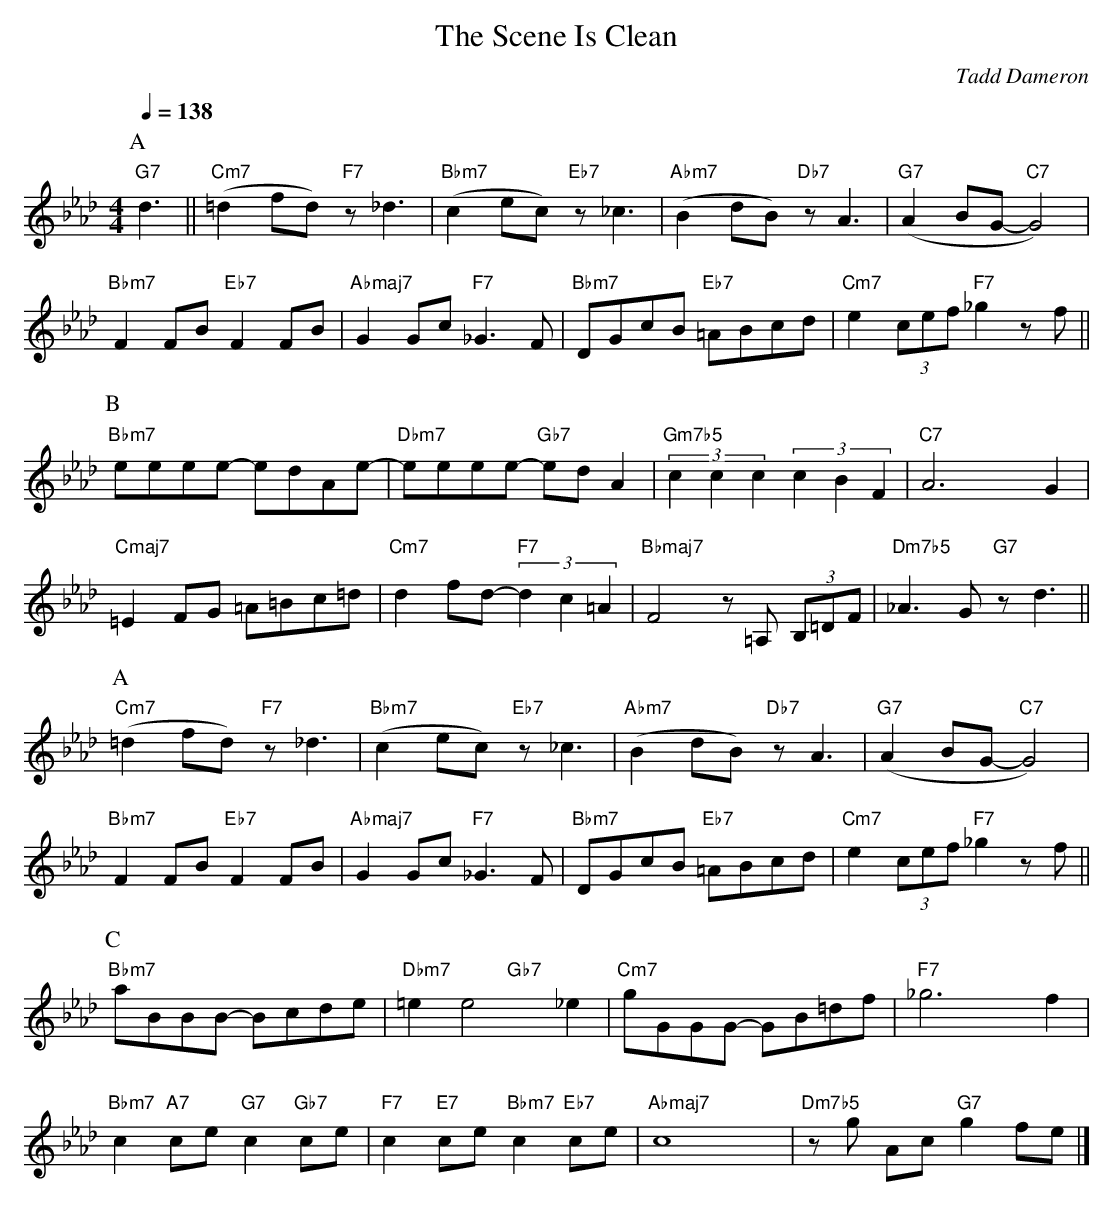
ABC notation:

X:1
T:The Scene Is Clean
C:Tadd Dameron
M:4/4
L:1/8
Q:1/4=138
%%staves (chords  melody)
K:Ab
P:A
V:chords
"G7"x3 || "Cm7"x4 "F7"x4 | "Bbm7"x4 "Eb7"x4 | "Abm7"x4 "Db7"x4 | "G7"x4 "C7"x4 |
"Bbm7"x4 "Eb7"x4 | "Abmaj7"x4 "F7"x4 | "Bbm7"x4 "Eb7"x4 | "Cm7"x4 "F7"x4 ||
V:melody
d3 || (=d2fd) z_d3 | (c2ec) z_c3 | (B2dB) zA3 | (A2BG-G4 ) |
F2FB F2FB | G2Gc _G3F | DGcB =ABcd | e2 (3cef _g2zf ||
P:B
V:chords
"Bbm7"x4 x4 | "Dbm7"x4 "Gb7"x4 | "Gm7b5"x4 x4 | "C7"x4 x4 |
"Cmaj7"x4 x4 | "Cm7"x4 "F7"x4 | "Bbmaj7"x4 x4 | "Dm7b5"x4 "G7"x4 ||
V:melody
eeee- edAe- | eeee- edA2 | (3c2c2c2 (3c2B2F2 | A6G2 |
=E2FG =A=Bc=d | d2fd- (3d2c2=A2 | F4 z=A, (3B,=DF | _A3G zd3 ||
P:A
V:chords
"Cm7"x4 "F7"x4 | "Bbm7"x4 "Eb7"x4 | "Abm7"x4 "Db7"x4 | "G7"x4 "C7"x4 |
"Bbm7"x4 "Eb7"x4 | "Abmaj7"x4 "F7"x4 | "Bbm7"x4 "Eb7"x4 | "Cm7"x4 "F7"x4 ||
V:melody
(=d2fd) z_d3 | (c2ec) z_c3 | (B2dB) zA3 | (A2BG-G4 ) |
F2FB F2FB | G2Gc _G3F | DGcB =ABcd | e2 (3cef _g2zf |
P:C
V:chords
"Bbm7"x4 x4 | "Dbm7"x4 "Gb7"x4 | "Cm7"x4 x4 | "F7"x4 x4 |
"Bbm7"x2 """A7"x2 "G7"x2 "Gb7"x2 | "F7"x2 "E7"x2 "Bbm7"x2 "Eb7"x2 | "Abmaj7"x4 x4 | "Dm7b5"x4 "G7"x4 |]
V:melody
aBBB- Bcde | =e2e4_e2 | gGGG- GB=df | _g6f2 |
c2ce c2ce | c2ce c2ce | c8 | zg Ac g2fe |]
